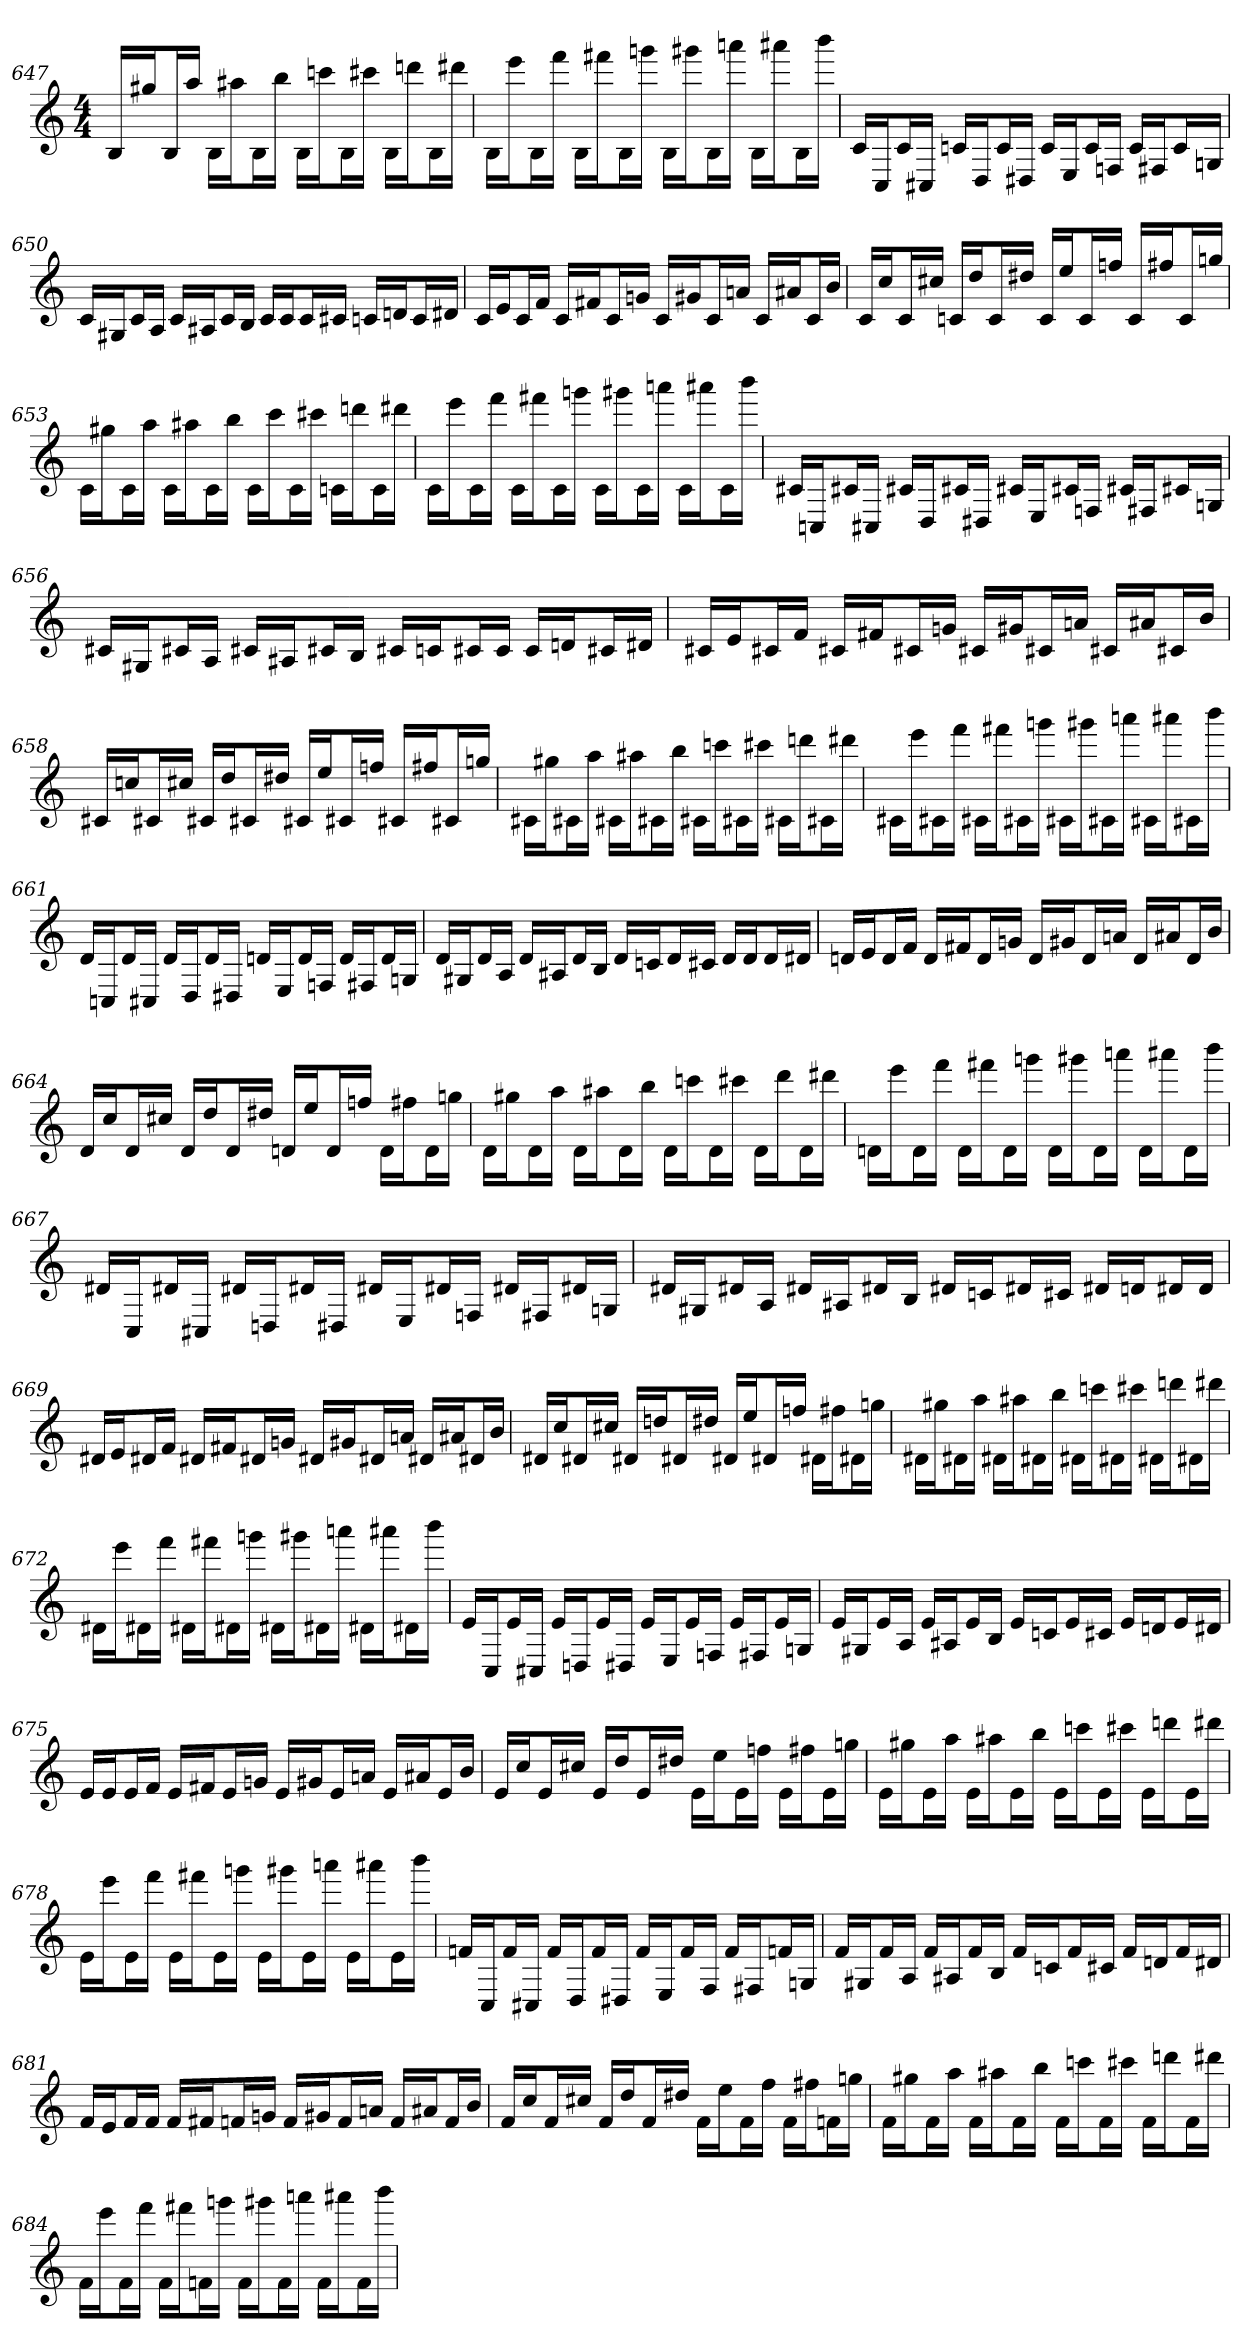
**kern
*part1
*staff1
*clefG2
*M4/4
=647
16B/LL
16gg#X/J
16B/L
16aa/JJ
16B\LL
16aa#X\J
16B\L
16bb\JJ
16B\LL
16cccn\J
16B\L
16ccc#X\JJ
16B\LL
16dddn\J
16B\L
16ddd#X\JJ
=648
16B\LL
16eee\J
16B\L
16fff\JJ
16B\LL
16fff#X\J
16B\L
16gggn\JJ
16B\LL
16ggg#X\J
16B\L
16aaan\JJ
16B\LL
16aaa#X\J
16B\L
16bbb\JJ
=649
16c/LL
16C/J
16c/L
16C#X/JJ
16cn/LL
16D/J
16c/L
16D#X/JJ
16c/LL
16E/J
16c/L
16Fn/JJ
16c/LL
16F#X/J
16c/L
16Gn/JJ
=650
16c/LL
16G#X/J
16c/L
16A/JJ
16c/LL
16A#X/J
16c/L
16B/JJ
16c/LL
16c/J
16c/L
16c#X/JJ
16cn/LL
16dn/J
16c/L
16d#X/JJ
=651
16c/LL
16e/J
16c/L
16f/JJ
16c/LL
16f#X/J
16c/L
16gn/JJ
16c/LL
16g#X/J
16c/L
16an/JJ
16c/LL
16a#X/J
16c/L
16b/JJ
=652
16c/LL
16cc/J
16c/L
16cc#X/JJ
16cn/LL
16dd/J
16c/L
16dd#X/JJ
16c/LL
16ee/J
16c/L
16ffn/JJ
16c/LL
16ff#X/J
16c/L
16ggn/JJ
=653
16c\LL
16gg#X\J
16c\L
16aa\JJ
16c\LL
16aa#X\J
16c\L
16bb\JJ
16c\LL
16ccc\J
16c\L
16ccc#X\JJ
16cn\LL
16dddn\J
16c\L
16ddd#X\JJ
=654
16c\LL
16eee\J
16c\L
16fff\JJ
16c\LL
16fff#X\J
16c\L
16gggn\JJ
16c\LL
16ggg#X\J
16c\L
16aaan\JJ
16c\LL
16aaa#X\J
16c\L
16bbb\JJ
=655
16c#X/LL
16Cn/J
16c#X/L
16C#X/JJ
16c#X/LL
16D/J
16c#X/L
16D#X/JJ
16c#X/LL
16E/J
16c#X/L
16Fn/JJ
16c#X/LL
16F#X/J
16c#X/L
16Gn/JJ
=656
16c#X/LL
16G#X/J
16c#X/L
16A/JJ
16c#X/LL
16A#X/J
16c#X/L
16B/JJ
16c#X/LL
16cn/J
16c#X/L
16c#/JJ
16c#/LL
16dn/J
16c#X/L
16d#X/JJ
=657
16c#X/LL
16e/J
16c#X/L
16f/JJ
16c#X/LL
16f#X/J
16c#X/L
16gn/JJ
16c#X/LL
16g#X/J
16c#X/L
16an/JJ
16c#X/LL
16a#X/J
16c#X/L
16b/JJ
=658
16c#X/LL
16ccn/J
16c#X/L
16cc#X/JJ
16c#X/LL
16dd/J
16c#X/L
16dd#X/JJ
16c#X/LL
16ee/J
16c#X/L
16ffn/JJ
16c#X/LL
16ff#X/J
16c#X/L
16ggn/JJ
=659
16c#X\LL
16gg#X\J
16c#X\L
16aa\JJ
16c#X\LL
16aa#X\J
16c#X\L
16bb\JJ
16c#X\LL
16cccn\J
16c#X\L
16ccc#X\JJ
16c#X\LL
16dddn\J
16c#X\L
16ddd#X\JJ
=660
16c#X\LL
16eee\J
16c#X\L
16fff\JJ
16c#X\LL
16fff#X\J
16c#X\L
16gggn\JJ
16c#X\LL
16ggg#X\J
16c#X\L
16aaan\JJ
16c#X\LL
16aaa#X\J
16c#X\L
16bbb\JJ
=661
16d/LL
16Cn/J
16d/L
16C#X/JJ
16d/LL
16D/J
16d/L
16D#X/JJ
16dn/LL
16E/J
16d/L
16Fn/JJ
16d/LL
16F#X/J
16d/L
16Gn/JJ
=662
16d/LL
16G#X/J
16d/L
16A/JJ
16d/LL
16A#X/J
16d/L
16B/JJ
16d/LL
16cn/J
16d/L
16c#X/JJ
16d/LL
16d/J
16d/L
16d#X/JJ
=663
16dn/LL
16e/J
16d/L
16f/JJ
16d/LL
16f#X/J
16d/L
16gn/JJ
16d/LL
16g#X/J
16d/L
16an/JJ
16d/LL
16a#X/J
16d/L
16b/JJ
=664
16d/LL
16cc/J
16d/L
16cc#X/JJ
16d/LL
16dd/J
16d/L
16dd#X/JJ
16dn/LL
16ee/J
16d/L
16ffn/JJ
16d\LL
16ff#X\J
16d\L
16ggn\JJ
=665
16d\LL
16gg#X\J
16d\L
16aa\JJ
16d\LL
16aa#X\J
16d\L
16bb\JJ
16d\LL
16cccn\J
16d\L
16ccc#X\JJ
16d\LL
16ddd\J
16d\L
16ddd#X\JJ
=666
16dn\LL
16eee\J
16d\L
16fff\JJ
16d\LL
16fff#X\J
16d\L
16gggn\JJ
16d\LL
16ggg#X\J
16d\L
16aaan\JJ
16d\LL
16aaa#X\J
16d\L
16bbb\JJ
=667
16d#X/LL
16C/J
16d#X/L
16C#X/JJ
16d#X/LL
16Dn/J
16d#X/L
16D#X/JJ
16d#X/LL
16E/J
16d#X/L
16Fn/JJ
16d#X/LL
16F#X/J
16d#X/L
16Gn/JJ
=668
16d#X/LL
16G#X/J
16d#X/L
16A/JJ
16d#X/LL
16A#X/J
16d#X/L
16B/JJ
16d#X/LL
16cn/J
16d#X/L
16c#X/JJ
16d#X/LL
16dn/J
16d#X/L
16d#/JJ
=669
16d#X/LL
16e/J
16d#X/L
16f/JJ
16d#X/LL
16f#X/J
16d#X/L
16gn/JJ
16d#X/LL
16g#X/J
16d#X/L
16an/JJ
16d#X/LL
16a#X/J
16d#X/L
16b/JJ
=670
16d#X/LL
16cc/J
16d#X/L
16cc#X/JJ
16d#X/LL
16ddn/J
16d#X/L
16dd#X/JJ
16d#X/LL
16ee/J
16d#X/L
16ffn/JJ
16d#X\LL
16ff#X\J
16d#X\L
16ggn\JJ
=671
16d#X\LL
16gg#X\J
16d#X\L
16aa\JJ
16d#X\LL
16aa#X\J
16d#X\L
16bb\JJ
16d#X\LL
16cccn\J
16d#X\L
16ccc#X\JJ
16d#X\LL
16dddn\J
16d#X\L
16ddd#X\JJ
=672
16d#X\LL
16eee\J
16d#X\L
16fff\JJ
16d#X\LL
16fff#X\J
16d#X\L
16gggn\JJ
16d#X\LL
16ggg#X\J
16d#X\L
16aaan\JJ
16d#X\LL
16aaa#X\J
16d#X\L
16bbb\JJ
=673
16e/LL
16C/J
16e/L
16C#X/JJ
16e/LL
16Dn/J
16e/L
16D#X/JJ
16e/LL
16E/J
16e/L
16Fn/JJ
16e/LL
16F#X/J
16e/L
16Gn/JJ
=674
16e/LL
16G#X/J
16e/L
16A/JJ
16e/LL
16A#X/J
16e/L
16B/JJ
16e/LL
16cn/J
16e/L
16c#X/JJ
16e/LL
16dn/J
16e/L
16d#X/JJ
=675
16e/LL
16e/J
16e/L
16f/JJ
16e/LL
16f#X/J
16e/L
16gn/JJ
16e/LL
16g#X/J
16e/L
16an/JJ
16e/LL
16a#X/J
16e/L
16b/JJ
=676
16e/LL
16cc/J
16e/L
16cc#X/JJ
16e/LL
16dd/J
16e/L
16dd#X/JJ
16e\LL
16ee\J
16e\L
16ffn\JJ
16e\LL
16ff#X\J
16e\L
16ggn\JJ
=677
16e\LL
16gg#X\J
16e\L
16aa\JJ
16e\LL
16aa#X\J
16e\L
16bb\JJ
16e\LL
16cccn\J
16e\L
16ccc#X\JJ
16e\LL
16dddn\J
16e\L
16ddd#X\JJ
=678
16e\LL
16eee\J
16e\L
16fff\JJ
16e\LL
16fff#X\J
16e\L
16gggn\JJ
16e\LL
16ggg#X\J
16e\L
16aaan\JJ
16e\LL
16aaa#X\J
16e\L
16bbb\JJ
=679
16fn/LL
16C/J
16f/L
16C#X/JJ
16f/LL
16D/J
16f/L
16D#X/JJ
16f/LL
16E/J
16f/L
16F/JJ
16f/LL
16F#X/J
16fn/L
16Gn/JJ
=680
16f/LL
16G#X/J
16f/L
16A/JJ
16f/LL
16A#X/J
16f/L
16B/JJ
16f/LL
16cn/J
16f/L
16c#X/JJ
16f/LL
16dn/J
16f/L
16d#X/JJ
=681
16f/LL
16e/J
16f/L
16f/JJ
16f/LL
16f#X/J
16fn/L
16gn/JJ
16f/LL
16g#X/J
16f/L
16an/JJ
16f/LL
16a#X/J
16f/L
16b/JJ
=682
16f/LL
16cc/J
16f/L
16cc#X/JJ
16f/LL
16dd/J
16f/L
16dd#X/JJ
16f\LL
16ee\J
16f\L
16ff\JJ
16f\LL
16ff#X\J
16fn\L
16ggn\JJ
=683
16f\LL
16gg#X\J
16f\L
16aa\JJ
16f\LL
16aa#X\J
16f\L
16bb\JJ
16f\LL
16cccn\J
16f\L
16ccc#X\JJ
16f\LL
16dddn\J
16f\L
16ddd#X\JJ
=684
16f\LL
16eee\J
16f\L
16fff\JJ
16f\LL
16fff#X\J
16fn\L
16gggn\JJ
16f\LL
16ggg#X\J
16f\L
16aaan\JJ
16f\LL
16aaa#X\J
16f\L
16bbb\JJ
=
*-
